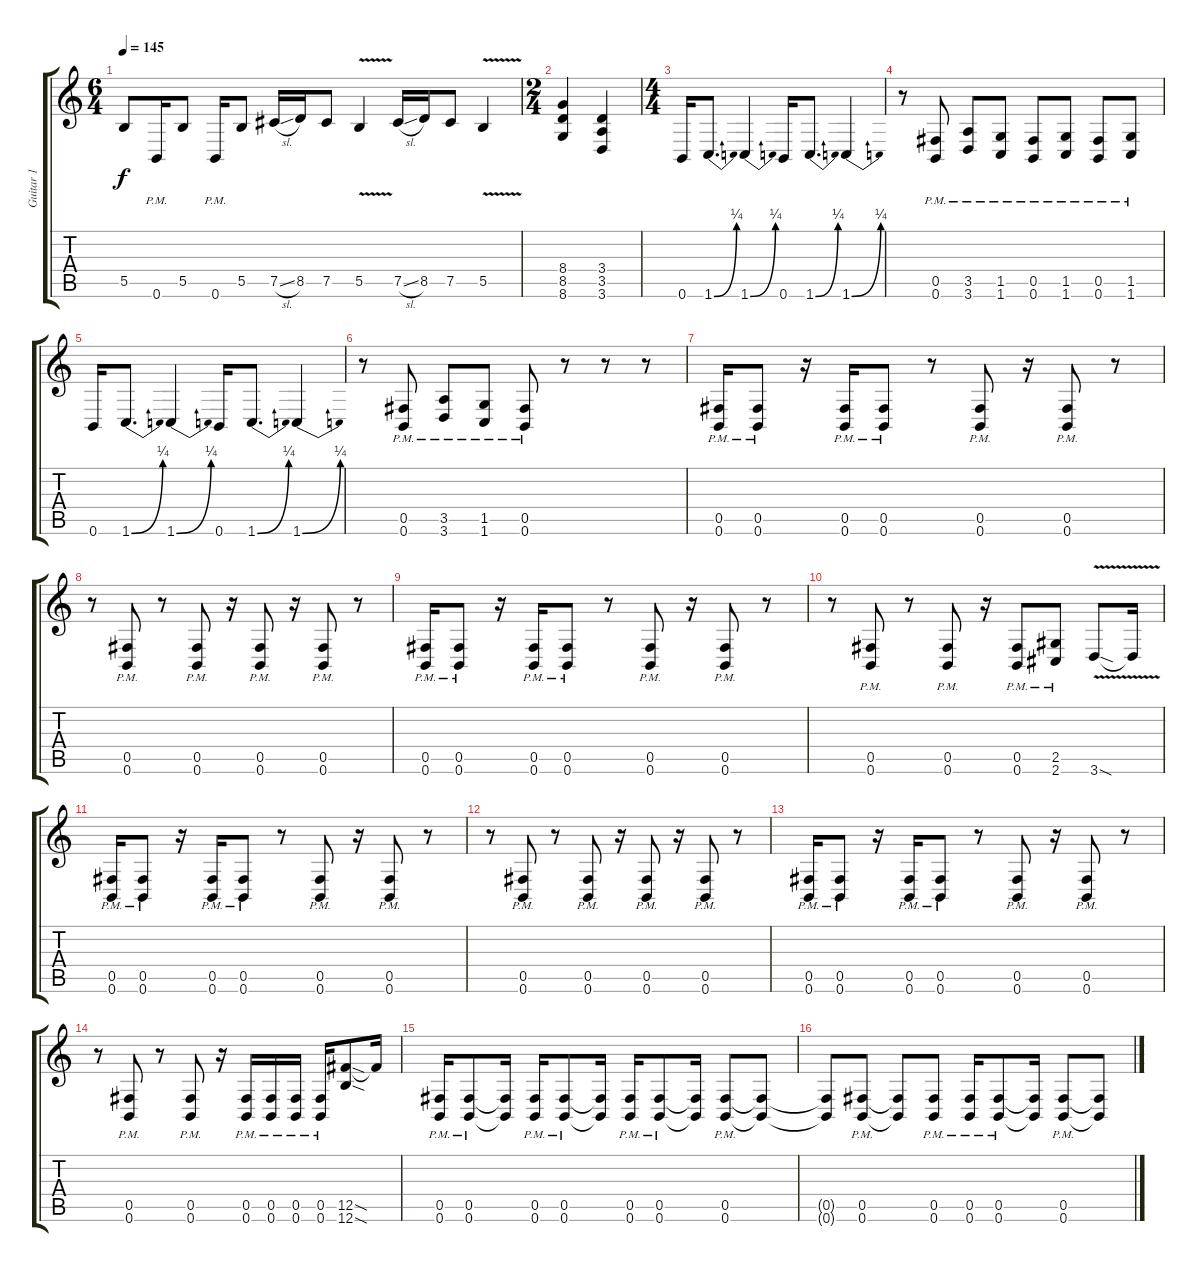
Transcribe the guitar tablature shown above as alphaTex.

\track ("Guitar 1" "Guitar 1") {instrument distortionguitar}
\staff {score tabs}
\tuning (Db4 Ab3 E3 B2 Gb2 B1) {hide}
\ts (6 4)
\tempo 145
\clef g2
\ks c
5.5.8{dy f} 0.6{pm}.16 5.5.8 0.6{pm}.16 5.5.8 7.5{sl}.16 8.5.16 7.5.8 5.5{v}.4 7.5{sl}.16 8.5.16 7.5.8 5.5{v}.4 |
\ts (2 4)
(8.4 8.5 8.6).4 (3.4 3.5 3.6).4 |
\ts (4 4)
0.6.16 1.6{be (bend 0 0 60 1)}.8{d} 1.6{be (bend 0 0 60 1)}.4 0.6.16 1.6{be (bend 0 0 60 1)}.8{d} 1.6{be (bend 0 0 60 1)}.4 |
r.8 (0.5{pm} 0.6{pm}).8 (3.5{pm} 3.6{pm}).8 (1.5{pm} 1.6{pm}).8 (0.5{pm} 0.6{pm}).8 (1.5{pm} 1.6{pm}).8 (0.5{pm} 0.6{pm}).8 (1.5{pm} 1.6{pm}).8 |
0.6.16 1.6{be (bend 0 0 60 1)}.8{d} 1.6{be (bend 0 0 60 1)}.4 0.6.16 1.6{be (bend 0 0 60 1)}.8{d} 1.6{be (bend 0 0 60 1)}.4 |
r.8 (0.5{pm} 0.6{pm}).8 (3.5{pm} 3.6{pm}).8 (1.5{pm} 1.6{pm}).8 (0.5{pm} 0.6{pm}).8 r.8 r.8 r.8 |
(0.5{pm} 0.6{pm}).16 (0.5{pm} 0.6{pm}).8 r.16 (0.5{pm} 0.6{pm}).16 (0.5{pm} 0.6{pm}).8 r.8 (0.5{pm} 0.6{pm}).8 r.16 (0.5{pm} 0.6{pm}).8 r.8 |
r.8 (0.5{pm} 0.6{pm}).8 r.8 (0.5{pm} 0.6{pm}).8 r.16 (0.5{pm} 0.6{pm}).8 r.16 (0.5{pm} 0.6{pm}).8 r.8 |
(0.5{pm} 0.6{pm}).16 (0.5{pm} 0.6{pm}).8 r.16 (0.5{pm} 0.6{pm}).16 (0.5{pm} 0.6{pm}).8 r.8 (0.5{pm} 0.6{pm}).8 r.16 (0.5{pm} 0.6{pm}).8 r.8 |
r.8 (0.5{pm} 0.6{pm}).8 r.8 (0.5{pm} 0.6{pm}).8 r.16 (0.5{pm} 0.6{pm}).8 (2.5{pm} 2.6{pm}).8 3.6{v sod}.8 3.6{t}.16 |
(0.5{pm} 0.6{pm}).16 (0.5{pm} 0.6{pm}).8 r.16 (0.5{pm} 0.6{pm}).16 (0.5{pm} 0.6{pm}).8 r.8 (0.5{pm} 0.6{pm}).8 r.16 (0.5{pm} 0.6{pm}).8 r.8 |
r.8 (0.5{pm} 0.6{pm}).8 r.8 (0.5{pm} 0.6{pm}).8 r.16 (0.5{pm} 0.6{pm}).8 r.16 (0.5{pm} 0.6{pm}).8 r.8 |
(0.5{pm} 0.6{pm}).16 (0.5{pm} 0.6{pm}).8 r.16 (0.5{pm} 0.6{pm}).16 (0.5{pm} 0.6{pm}).8 r.8 (0.5{pm} 0.6{pm}).8 r.16 (0.5{pm} 0.6{pm}).8 r.8 |
r.8 (0.5{pm} 0.6{pm}).8 r.8 (0.5{pm} 0.6{pm}).8 r.16 (0.5{pm} 0.6{pm}).16 (0.5{pm} 0.6{pm}).16 (0.5{pm} 0.6{pm}).16 (0.5{pm} 0.6{pm}).16 (12.5{sod} 12.6{sod}).8 12.5{t}.16 |
(0.5{pm} 0.6{pm}).16 (0.5{pm} 0.6{pm}).8 (0.5{t} 0.6{t}).16 (0.5{pm} 0.6{pm}).16 (0.5{pm} 0.6{pm}).8 (0.5{t} 0.6{t}).16 (0.5{pm} 0.6{pm}).16 (0.5{pm} 0.6{pm}).8 (0.5{t} 0.6{t}).16 (0.5{pm} 0.6{pm}).8 (0.5{t} 0.6{t}).8 |
(0.5{t} 0.6{t}).8 (0.5{pm} 0.6{pm}).8 (0.5{t} 0.6{t}).8 (0.5{pm} 0.6{pm}).8 (0.5{pm} 0.6{pm}).16 (0.5{pm} 0.6{pm}).8 (0.5{t} 0.6{t}).16 (0.5{pm} 0.6{pm}).8 (0.5{t} 0.6{t}).8
